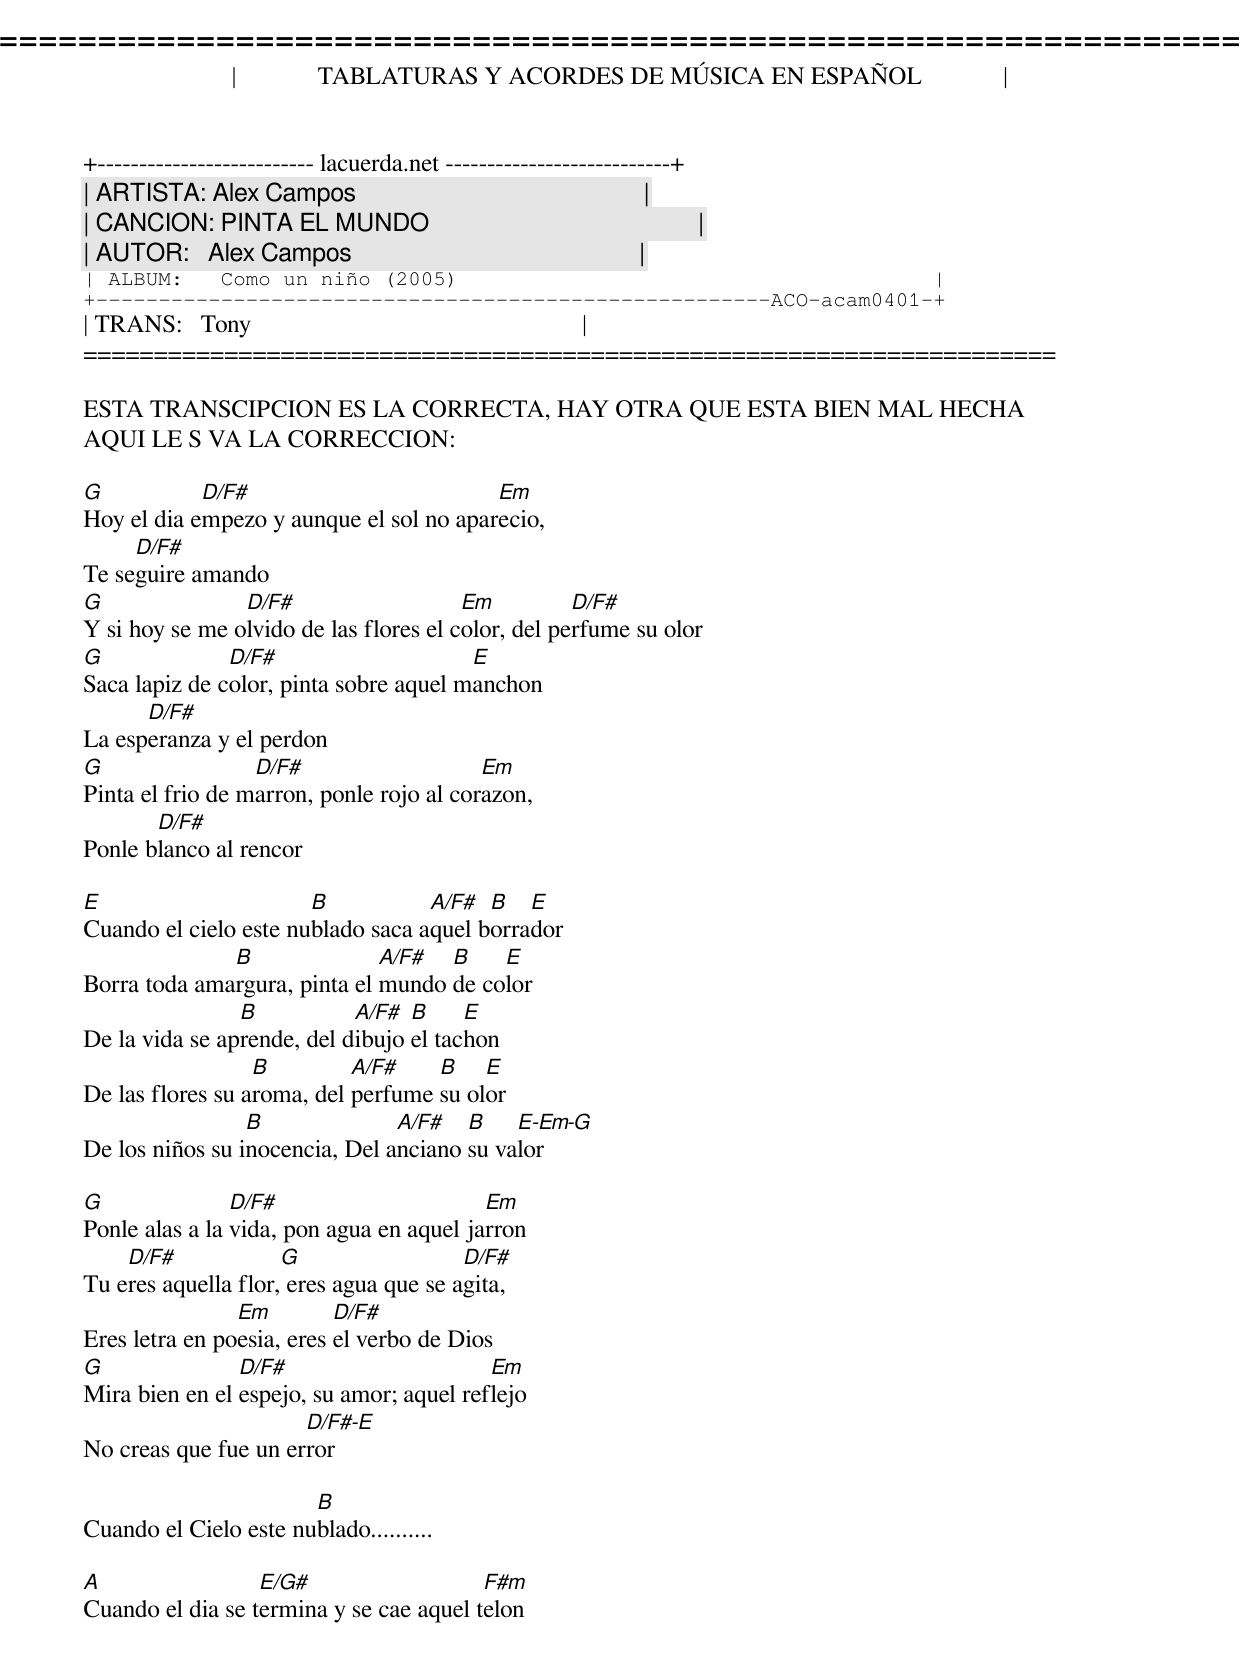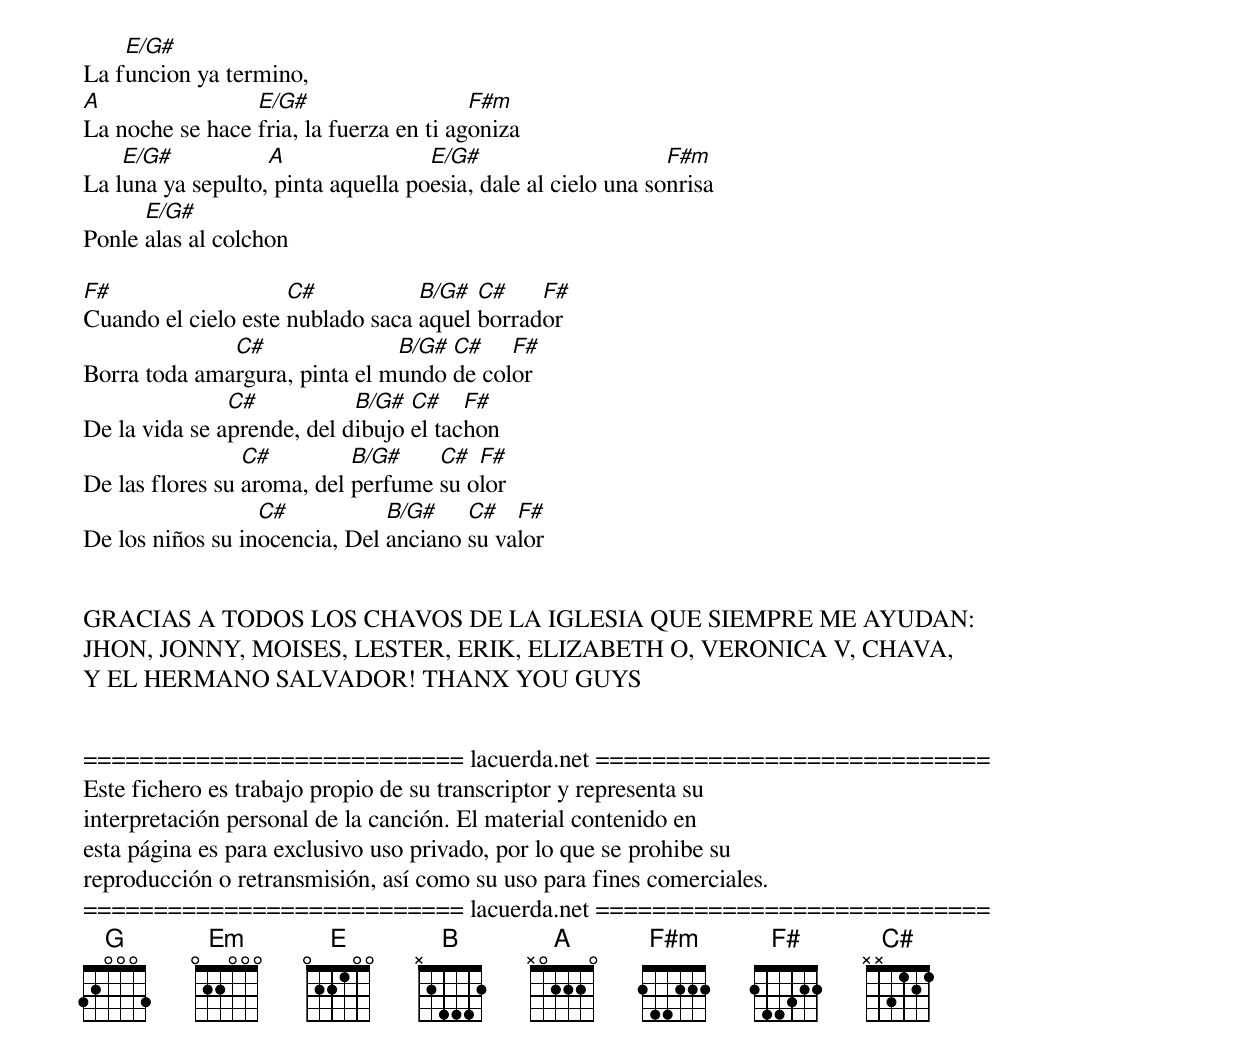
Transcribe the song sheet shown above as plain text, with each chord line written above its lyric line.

=====================================================================
|             TABLATURAS Y ACORDES DE MÚSICA EN ESPAÑOL             |
+-------------------------- lacuerda.net ---------------------------+
| ARTISTA: Alex Campos                                              |
| CANCION: PINTA EL MUNDO                                           |
| AUTOR:   Alex Campos                                              |
| ALBUM:   Como un niño (2005)                                      |
+------------------------------------------------------ACO-acam0401-+
| TRANS:   Tony                                                     |
=====================================================================

ESTA TRANSCIPCION ES LA CORRECTA, HAY OTRA QUE ESTA BIEN MAL HECHA
AQUI LE S VA LA CORRECCION:

G           D/F#                         Em
Hoy el dia empezo y aunque el sol no aparecio,
     D/F#
Te seguire amando
G               D/F#                    Em          D/F#
Y si hoy se me olvido de las flores el color, del perfume su olor
G              D/F#                     E
Saca lapiz de color, pinta sobre aquel manchon
      D/F#
La esperanza y el perdon
G                 D/F#                    Em
Pinta el frio de marron, ponle rojo al corazon,
       D/F#
Ponle blanco al rencor

E                      B           A/F#  B   E
Cuando el cielo este nublado saca aquel borrador
              B               A/F#  B    E
Borra toda amargura, pinta el mundo de color
                B           A/F#  B     E
De la vida se aprende, del dibujo el tachon
                  B         A/F#    B    E
De las flores su aroma, del perfume su olor
                 B              A/F#   B    E-Em-G
De los niños su inocencia, Del anciano su valor

G               D/F#                      Em
Ponle alas a la vida, pon agua en aquel jarron
    D/F#             G                  D/F#
Tu eres aquella flor, eres agua que se agita,
                Em         D/F#
Eres letra en poesia, eres el verbo de Dios
G               D/F#                      Em
Mira bien en el espejo, su amor; aquel reflejo
                      D/F#-E
No creas que fue un error

                       B
Cuando el Cielo este nublado..........

A                 E/G#                   F#m
Cuando el dia se termina y se cae aquel telon
    E/G#
La funcion ya termino,
A                E/G#                    F#m
La noche se hace fria, la fuerza en ti agoniza
    E/G#           A                E/G#                      F#m
La luna ya sepulto, pinta aquella poesia, dale al cielo una sonrisa
      E/G#
Ponle alas al colchon

F#                   C#           B/G#  C#    F#
Cuando el cielo este nublado saca aquel borrador
              C#               B/G# C#    F#
Borra toda amargura, pinta el mundo de color
               C#           B/G#  C#    F#
De la vida se aprende, del dibujo el tachon
                 C#         B/G#    C#  F#
De las flores su aroma, del perfume su olor
                  C#           B/G#    C#   F#
De los niños su inocencia, Del anciano su valor


GRACIAS A TODOS LOS CHAVOS DE LA IGLESIA QUE SIEMPRE ME AYUDAN:
JHON, JONNY, MOISES, LESTER, ERIK, ELIZABETH O, VERONICA V, CHAVA,
Y EL HERMANO SALVADOR! THANX YOU GUYS


=========================== lacuerda.net ============================
Este fichero es trabajo propio de su transcriptor y representa su
interpretación personal de la canción. El material contenido en
esta página es para exclusivo uso privado, por lo que se prohibe su
reproducción o retransmisión, así como su uso para fines comerciales.
=========================== lacuerda.net ============================
